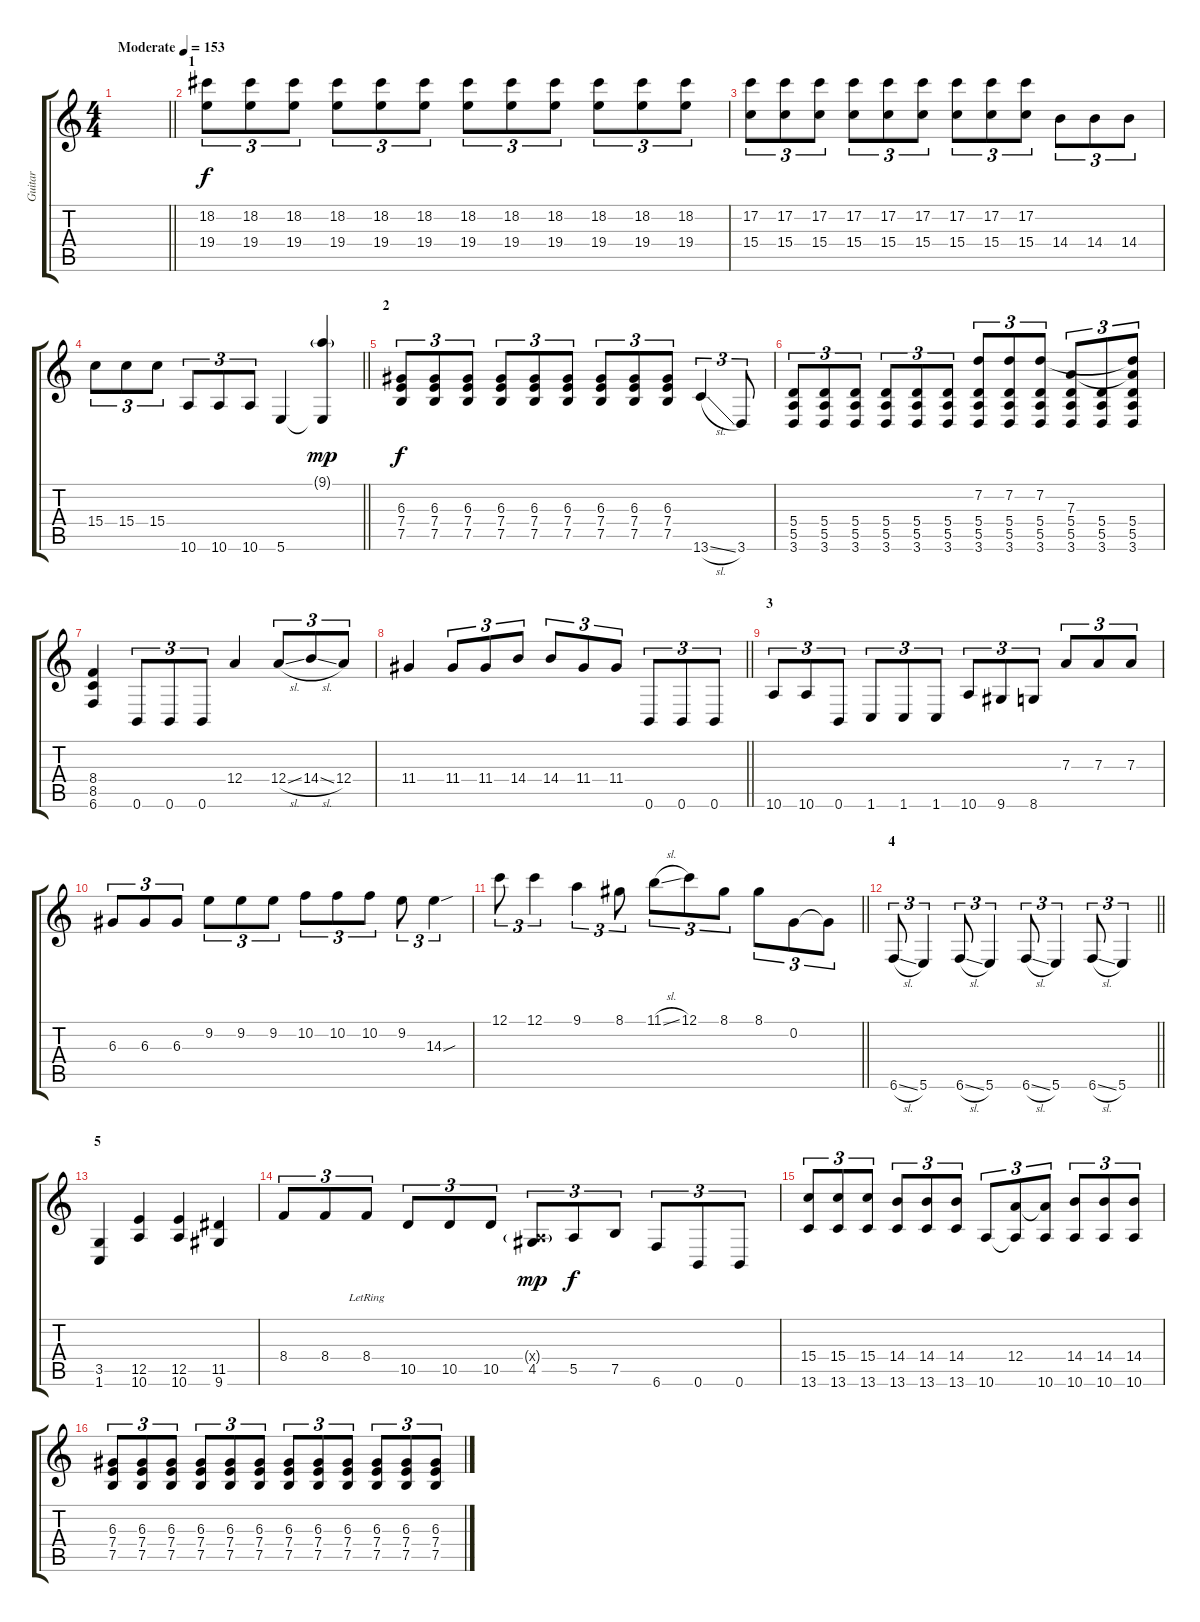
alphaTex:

\track ("Guitar" "Guitar") {instrument distortionguitar}
\staff {score tabs}
\tuning (C4 G3 D3 A2 E2 B1) {hide}
\ts (4 4)
\tempo (153 "Moderate")
\clef g2
\barLineRight lightlight
\ks c
|
\section ("" "1")
(18.2 19.4).8{tu (3 2)} (18.2 19.4).8{tu (3 2)} (18.2 19.4).8{tu (3 2)} (18.2 19.4).8{tu (3 2)} (18.2 19.4).8{tu (3 2)} (18.2 19.4).8{tu (3 2)} (18.2 19.4).8{tu (3 2)} (18.2 19.4).8{tu (3 2)} (18.2 19.4).8{tu (3 2)} (18.2 19.4).8{tu (3 2)} (18.2 19.4).8{tu (3 2)} (18.2 19.4).8{tu (3 2)} |
(17.2 15.4).8{tu (3 2)} (17.2 15.4).8{tu (3 2)} (17.2 15.4).8{tu (3 2)} (17.2 15.4).8{tu (3 2)} (17.2 15.4).8{tu (3 2)} (17.2 15.4).8{tu (3 2)} (17.2 15.4).8{tu (3 2)} (17.2 15.4).8{tu (3 2)} (17.2 15.4).8{tu (3 2)} 14.4.8{tu (3 2)} 14.4.8{tu (3 2)} 14.4.8{tu (3 2)} |
\barLineRight lightlight
15.4.8{tu (3 2)} 15.4.8{tu (3 2)} 15.4.8{tu (3 2)} 10.6.8{tu (3 2)} 10.6.8{tu (3 2)} 10.6.8{tu (3 2)} 5.6.4 (9.1{g} 5.6{t}).4{dy mp} |
\section ("" "2")
(6.3 7.4 7.5).8{tu (3 2) dy f} (6.3 7.4 7.5).8{tu (3 2)} (6.3 7.4 7.5).8{tu (3 2)} (6.3 7.4 7.5).8{tu (3 2)} (6.3 7.4 7.5).8{tu (3 2)} (6.3 7.4 7.5).8{tu (3 2)} (6.3 7.4 7.5).8{tu (3 2)} (6.3 7.4 7.5).8{tu (3 2)} (6.3 7.4 7.5).8{tu (3 2)} 13.6{sl}.4{tu (3 2)} 3.6.8{tu (3 2)} |
(5.4 5.5 3.6).8{tu (3 2)} (5.4 5.5 3.6).8{tu (3 2)} (5.4 5.5 3.6).8{tu (3 2)} (5.4 5.5 3.6).8{tu (3 2)} (5.4 5.5 3.6).8{tu (3 2)} (5.4 5.5 3.6).8{tu (3 2)} (7.2 5.4 5.5 3.6).8{tu (3 2)} (7.2 5.4 5.5 3.6).8{tu (3 2)} (7.2 5.4 5.5 3.6).8{tu (3 2)} (7.3 5.4 5.5 3.6).8{tu (3 2)} (5.4 5.5 3.6).8{tu (3 2)} (7.2{t} 7.3{t} 5.4 5.5 3.6).8{tu (3 2)} |
(8.4 8.5 6.6).4 0.6.8{tu (3 2)} 0.6.8{tu (3 2)} 0.6.8{tu (3 2)} 12.4.4 12.4{sl}.8{tu (3 2)} 14.4{sl}.8{tu (3 2)} 12.4.8{tu (3 2)} |
\barLineRight lightlight
11.4.4 11.4.8{tu (3 2)} 11.4.8{tu (3 2)} 14.4.8{tu (3 2)} 14.4.8{tu (3 2)} 11.4.8{tu (3 2)} 11.4.8{tu (3 2)} 0.6.8{tu (3 2)} 0.6.8{tu (3 2)} 0.6.8{tu (3 2)} |
\section ("" "3")
10.6.8{tu (3 2)} 10.6.8{tu (3 2)} 0.6.8{tu (3 2)} 1.6.8{tu (3 2)} 1.6.8{tu (3 2)} 1.6.8{tu (3 2)} 10.6.8{tu (3 2)} 9.6.8{tu (3 2)} 8.6.8{tu (3 2)} 7.3.8{tu (3 2)} 7.3.8{tu (3 2)} 7.3.8{tu (3 2)} |
6.3.8{tu (3 2)} 6.3.8{tu (3 2)} 6.3.8{tu (3 2)} 9.2.8{tu (3 2)} 9.2.8{tu (3 2)} 9.2.8{tu (3 2)} 10.2.8{tu (3 2)} 10.2.8{tu (3 2)} 10.2.8{tu (3 2)} 9.2.8{tu (3 2)} 14.3{sou}.4{tu (3 2)} |
\barLineRight lightlight
12.1.8{tu (3 2)} 12.1.4{tu (3 2)} 9.1.4{tu (3 2)} 8.1.8{tu (3 2)} 11.1{sl}.8{tu (3 2)} 12.1.8{tu (3 2)} 8.1.8{tu (3 2)} 8.1.8{tu (3 2)} 0.2.8{tu (3 2)} 0.2{t}.8{tu (3 2)} |
\section ("" "4")
\barLineRight lightlight
6.6{sl}.8{tu (3 2)} 5.6.4{tu (3 2)} 6.6{sl}.8{tu (3 2)} 5.6.4{tu (3 2)} 6.6{sl}.8{tu (3 2)} 5.6.4{tu (3 2)} 6.6{sl}.8{tu (3 2)} 5.6.4{tu (3 2)} |
\section ("" "5")
(3.5 1.6).4 (12.5 10.6).4 (12.5 10.6).4 (11.5 9.6).4 |
8.4.8{tu (3 2)} 8.4.8{tu (3 2)} 8.4{lr}.8{tu (3 2)} 10.5.8{tu (3 2)} 10.5.8{tu (3 2)} 10.5.8{tu (3 2)} (0.4{g x} 4.5).8{tu (3 2) dy mp} 5.5.8{tu (3 2) dy f} 7.5.8{tu (3 2)} 6.6.8{tu (3 2)} 0.6.8{tu (3 2)} 0.6.8{tu (3 2)} |
(15.4 13.6).8{tu (3 2)} (15.4 13.6).8{tu (3 2)} (15.4 13.6).8{tu (3 2)} (14.4 13.6).8{tu (3 2)} (14.4 13.6).8{tu (3 2)} (14.4 13.6).8{tu (3 2)} 10.6.8{tu (3 2)} (12.4 10.6{t}).8{tu (3 2)} (12.4{t} 10.6).8{tu (3 2)} (14.4 10.6).8{tu (3 2)} (14.4 10.6).8{tu (3 2)} (14.4 10.6).8{tu (3 2)} |
(6.3 7.4 7.5).8{tu (3 2)} (6.3 7.4 7.5).8{tu (3 2)} (6.3 7.4 7.5).8{tu (3 2)} (6.3 7.4 7.5).8{tu (3 2)} (6.3 7.4 7.5).8{tu (3 2)} (6.3 7.4 7.5).8{tu (3 2)} (6.3 7.4 7.5).8{tu (3 2)} (6.3 7.4 7.5).8{tu (3 2)} (6.3 7.4 7.5).8{tu (3 2)} (6.3 7.4 7.5).8{tu (3 2)} (6.3 7.4 7.5).8{tu (3 2)} (6.3 7.4 7.5).8{tu (3 2)}
